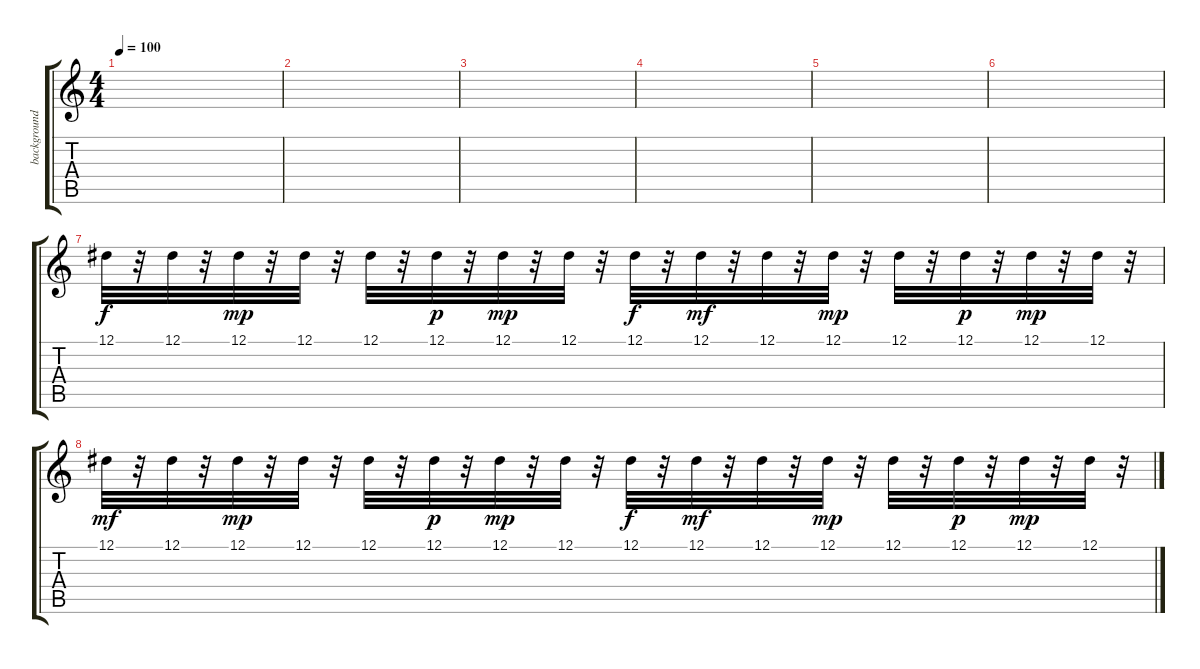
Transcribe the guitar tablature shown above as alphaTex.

\track ("background" "background") {instrument lead5charang}
\staff {score tabs}
\tuning (Eb4 Bb3 Gb3 Db3 Ab2 Db2) {hide}
\ts (4 4)
\tempo 100
\clef g2
\ks c
|
|
|
|
|
|
12.1.32{balance 16} r.32 12.1.32 r.32 12.1.32{dy mp} r.32 12.1.32 r.32 12.1.32 r.32 12.1.32{dy p} r.32 12.1.32{dy mp} r.32 12.1.32 r.32 12.1.32{dy f} r.32 12.1.32{dy mf} r.32 12.1.32 r.32 12.1.32{dy mp} r.32 12.1.32 r.32 12.1.32{dy p} r.32 12.1.32{dy mp} r.32 12.1.32 r.32 |
12.1.32{dy mf balance 0} r.32 12.1.32 r.32 12.1.32{dy mp} r.32 12.1.32 r.32 12.1.32 r.32 12.1.32{dy p} r.32 12.1.32{dy mp} r.32 12.1.32 r.32 12.1.32{dy f} r.32 12.1.32{dy mf} r.32 12.1.32 r.32 12.1.32{dy mp} r.32 12.1.32 r.32 12.1.32{dy p} r.32 12.1.32{dy mp} r.32 12.1.32 r.32
